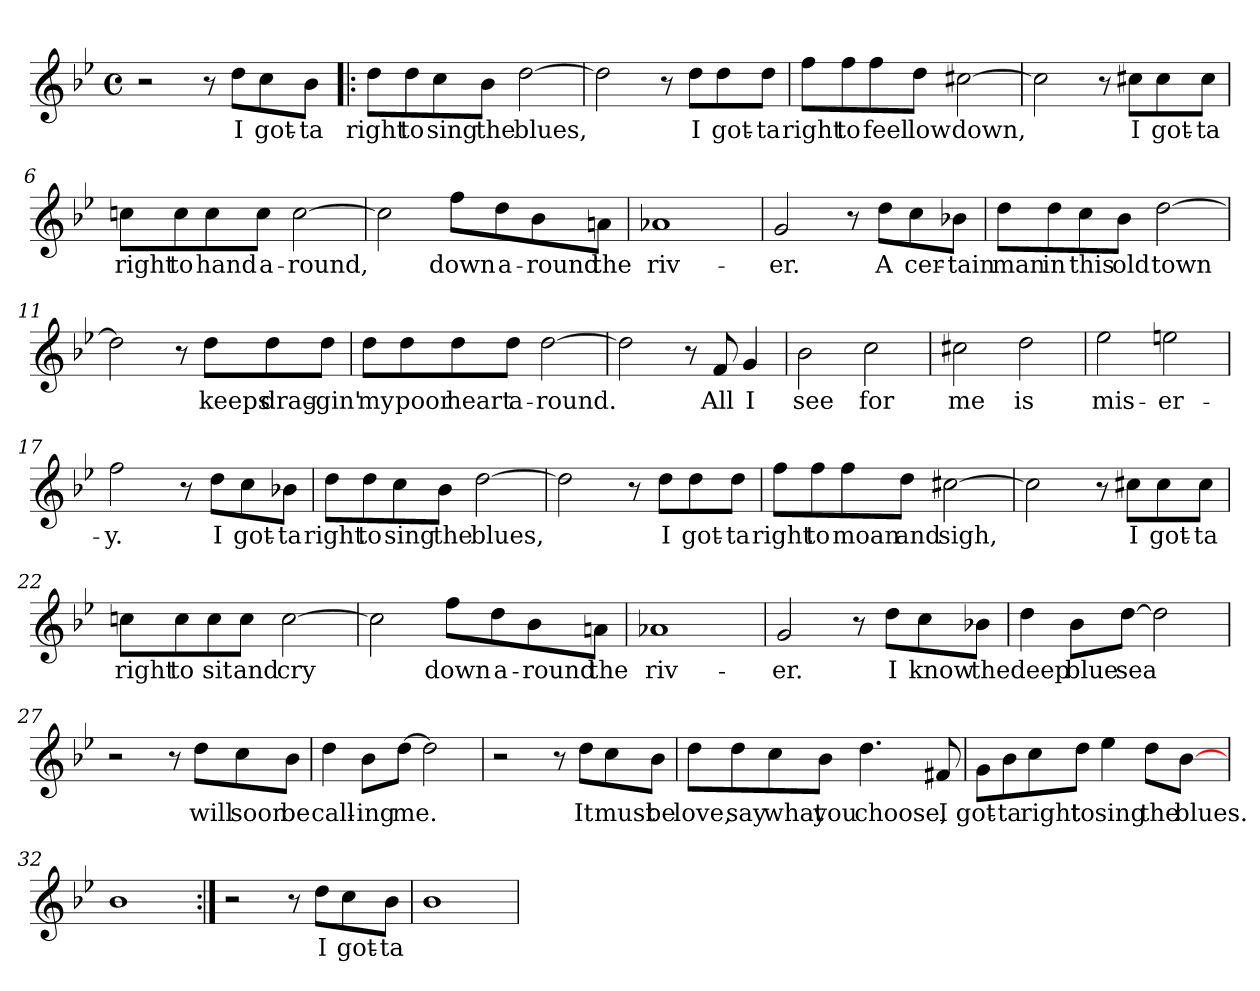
**kern	**text
*part1	*part1
*staff1	*staff1
*clefG2	*
*k[b-e-]	*
*B-:	*
*M4/4	*
*met(c)	*
=1	=1
2r	.
8r	.
8dd\L	I
8cc\	got-
8b-\J	-ta
=2!|:	=2!|:
8dd\L	right
8dd\	to
8cc\	sing
8b-\J	the
[2dd\	blues,
=3	=3
2dd\]	.
8r	.
8dd\L	I
8dd\	got-
8dd\J	-ta
=4	=4
8ff\L	right
8ff\	to
8ff\	feel
8dd\J	low
[2cc#X\	down,
!!LO:LB:g=z
=5	=5
2cc#\]	.
8r	.
8cc#\L	I
8cc#\	got-
8cc#\J	-ta
=6	=6
8ccn\L	right
8cc\	to
8cc\	hand
8cc\J	a-
[2cc\	-round,
=7	=7
2cc\]	.
8ff\L	down
8dd\	a-
8b-\	-round
8an\J	the
=8	=8
1a-X	riv-
!!LO:LB:g=z
=9	=9
2g/	-er.
8r	.
8dd\L	A
8cc\	cer-
8b-X\J	-tain
=10	=10
8dd\L	man
8dd\	in
8cc\	this
8b-\J	old
[2dd\	town
=11	=11
2dd\]	.
8r	.
8dd\L	keeps
8dd\	drag-
8dd\J	-gin'
=12	=12
8dd\L	my
8dd\	poor
8dd\	heart
8dd\J	a-
[2dd\	-round.
!!LO:LB:g=z
=13	=13
2dd\]	.
8r	.
8f/	All
4g/	I
=14	=14
2b-\	see
2cc\	for
=15	=15
2cc#X\	me
2dd\	is
=16	=16
2ee-\	mis-
2een\	-er-
=17	=17
2ff\	-y.
8r	.
8dd\L	I
8cc\	got-
8b-X\J	-ta
!!LO:LB:g=z
=18	=18
8dd\L	right
8dd\	to
8cc\	sing
8b-\J	the
[2dd\	blues,
=19	=19
2dd\]	.
8r	.
8dd\L	I
8dd\	got-
8dd\J	-ta
=20	=20
8ff\L	right
8ff\	to
8ff\	moan
8dd\J	and
[2cc#X\	sigh,
=21	=21
2cc#\]	.
8r	.
8cc#X\L	I
8cc#\	got-
8cc#\J	-ta
!!LO:LB:g=z
=22	=22
8ccn\L	right
8cc\	to
8cc\	sit
8cc\J	and
[2cc\	cry
=23	=23
2cc\]	.
8ff\L	down
8dd\	a-
8b-\	-round
8an\J	the
=24	=24
1a-X	riv-
=25	=25
2g/	-er.
8r	.
8dd\L	I
8cc\	know
8b-X\J	the
=26	=26
4dd\	deep
8b-\L	blue
[8dd\J	sea
2dd\]	.
!!LO:LB:g=z
=27	=27
2r	.
8r	.
8dd\L	will
8cc\	soon
8b-\J	be
=28	=28
4dd\	call-
8b-\L	-ing
[8dd\J	me.
2dd\]	.
=29	=29
2r	.
8r	.
8dd\L	It
8cc\	must
8b-\J	be
=30	=30
8dd\L	love,
8dd\	say
8cc\	what
8b-\J	you
4.dd\	choose,
8f#X/	I
!!LO:LB:g=z
=31	=31
8g\L	got-
8b-\	-ta
8cc\	right
8dd\J	to
4ee-\	sing
8dd\L	the
[8b-\J	blues.
=32	=32
1b-	.
=33:|!	=33:|!
2r	.
8r	.
8dd\L	I
8cc\	got-
8b-\J	-ta
=34	=34
1b-	.
=	=
*-	*-
